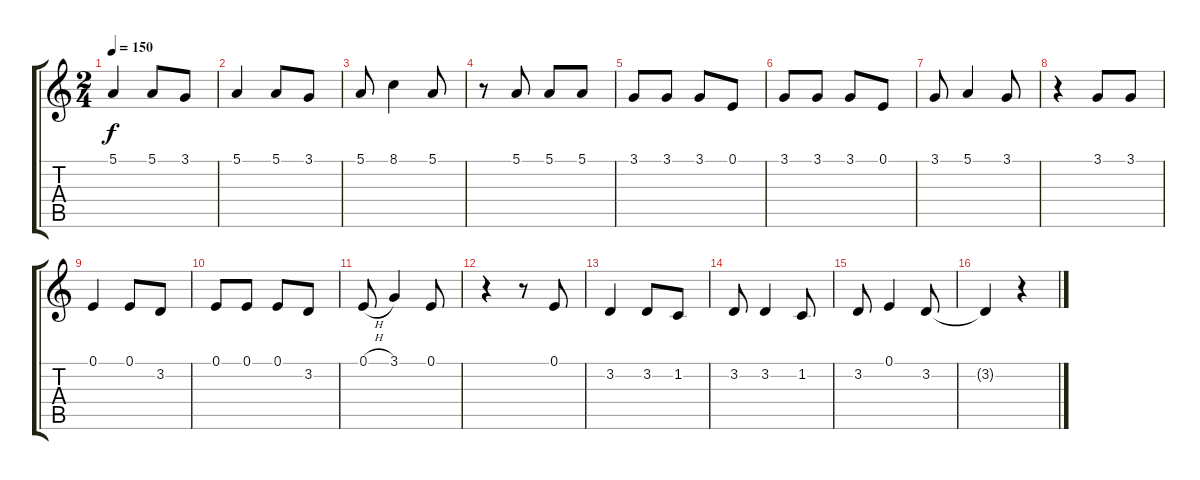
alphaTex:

\track "" {instrument altosax}
\staff {score tabs}
\tuning (E4 B3 G3 D3 A2 E2) {hide}
\ts (2 4)
\tempo 150
\clef g2
\ks c
5.1.4{txt "" dy f} 5.1.8{txt ""} 3.1.8 |
5.1.4{txt ""} 5.1.8 3.1.8{txt ""} |
5.1.8{txt ""} 8.1.4 5.1.8 |
r.8 5.1.8{txt ""} 5.1.8{txt ""} 5.1.8{txt ""} |
3.1.8{txt ""} 3.1.8 3.1.8{txt ""} 0.1.8 |
3.1.8 3.1.8{txt ""} 3.1.8{txt ""} 0.1.8 |
3.1.8{txt ""} 5.1.4{txt ""} 3.1.8 |
r.4 3.1.8{txt ""} 3.1.8 |
0.1.4{txt ""} 0.1.8{txt ""} 3.2.8 |
0.1.8{txt ""} 0.1.8 0.1.8{txt ""} 3.2.8 |
0.1{h}.8{txt ""} 3.1.4 0.1.8 |
r.4 r.8 0.1.8{txt ""} |
3.2.4{txt ""} 3.2.8 1.2.8{txt ""} |
3.2.8{txt ""} 3.2.4 1.2.8{txt ""} |
3.2.8{txt ""} 0.1.4 3.2.8 |
3.2{t}.4 r.4
